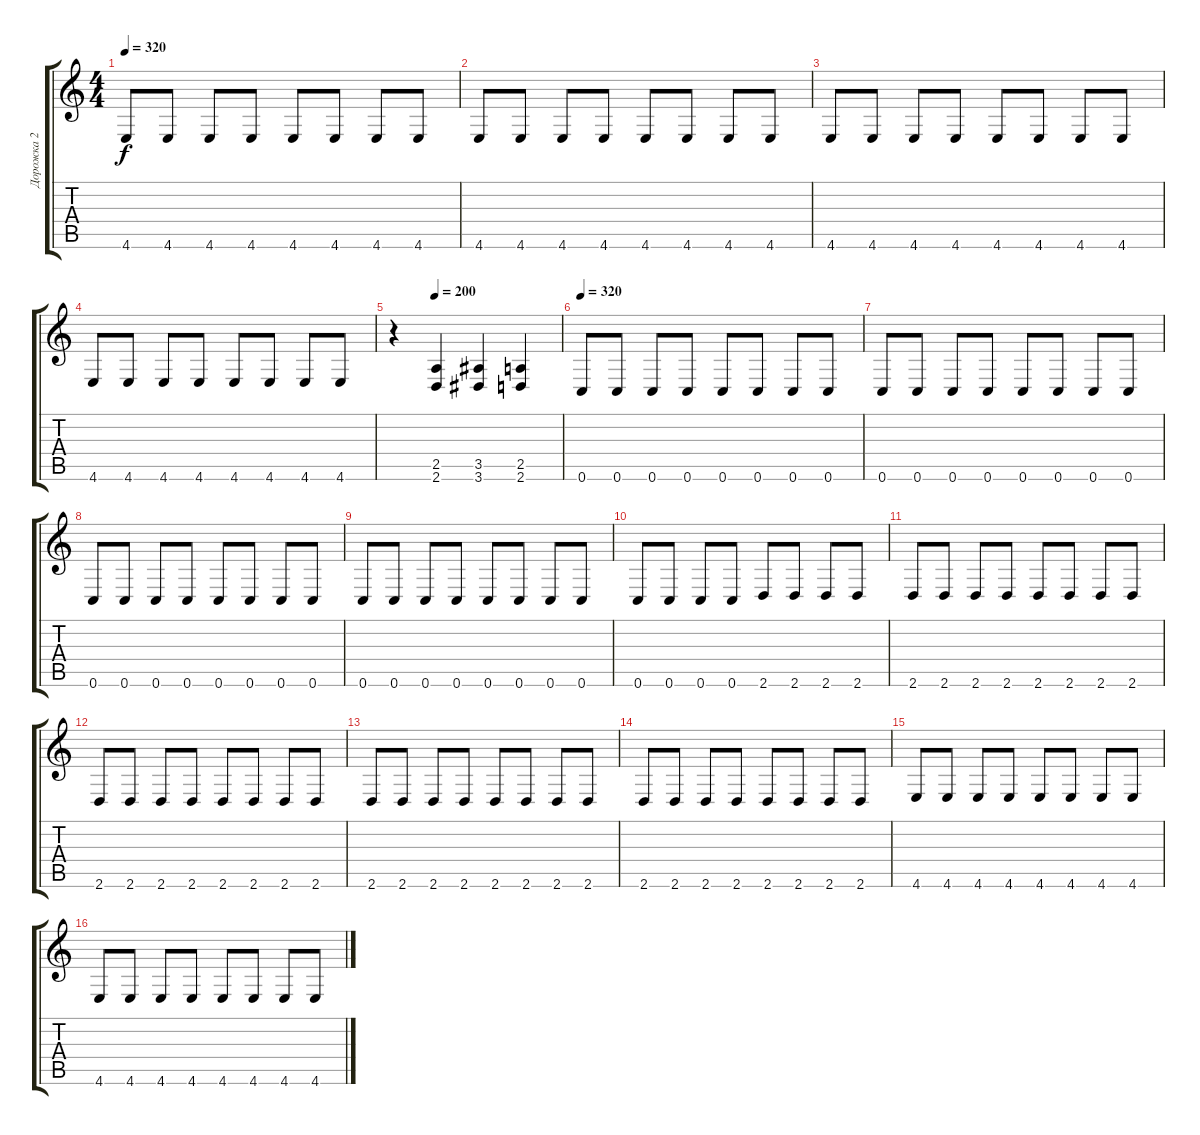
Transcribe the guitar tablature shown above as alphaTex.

\track ("Дорожка 2" "Дорожка 2") {instrument distortionguitar}
\staff {score tabs}
\tuning (D4 A3 F3 C3 G2 C2) {hide}
\ts (4 4)
\tempo 320
\clef g2
\ks c
4.6.8{dy f} 4.6.8 4.6.8 4.6.8 4.6.8 4.6.8 4.6.8 4.6.8 |
4.6.8 4.6.8 4.6.8 4.6.8 4.6.8 4.6.8 4.6.8 4.6.8 |
4.6.8 4.6.8 4.6.8 4.6.8 4.6.8 4.6.8 4.6.8 4.6.8 |
4.6.8 4.6.8 4.6.8 4.6.8 4.6.8 4.6.8 4.6.8 4.6.8 |
\tempo (200 0.25)
r.4 (2.5 2.6).4 (3.5 3.6).4 (2.5 2.6).4 |
\tempo 320
0.6.8 0.6.8 0.6.8 0.6.8 0.6.8 0.6.8 0.6.8 0.6.8 |
0.6.8 0.6.8 0.6.8 0.6.8 0.6.8 0.6.8 0.6.8 0.6.8 |
0.6.8 0.6.8 0.6.8 0.6.8 0.6.8 0.6.8 0.6.8 0.6.8 |
0.6.8 0.6.8 0.6.8 0.6.8 0.6.8 0.6.8 0.6.8 0.6.8 |
0.6.8 0.6.8 0.6.8 0.6.8 2.6.8 2.6.8 2.6.8 2.6.8 |
2.6.8 2.6.8 2.6.8 2.6.8 2.6.8 2.6.8 2.6.8 2.6.8 |
2.6.8 2.6.8 2.6.8 2.6.8 2.6.8 2.6.8 2.6.8 2.6.8 |
2.6.8 2.6.8 2.6.8 2.6.8 2.6.8 2.6.8 2.6.8 2.6.8 |
2.6.8 2.6.8 2.6.8 2.6.8 2.6.8 2.6.8 2.6.8 2.6.8 |
4.6.8 4.6.8 4.6.8 4.6.8 4.6.8 4.6.8 4.6.8 4.6.8 |
4.6.8 4.6.8 4.6.8 4.6.8 4.6.8 4.6.8 4.6.8 4.6.8
